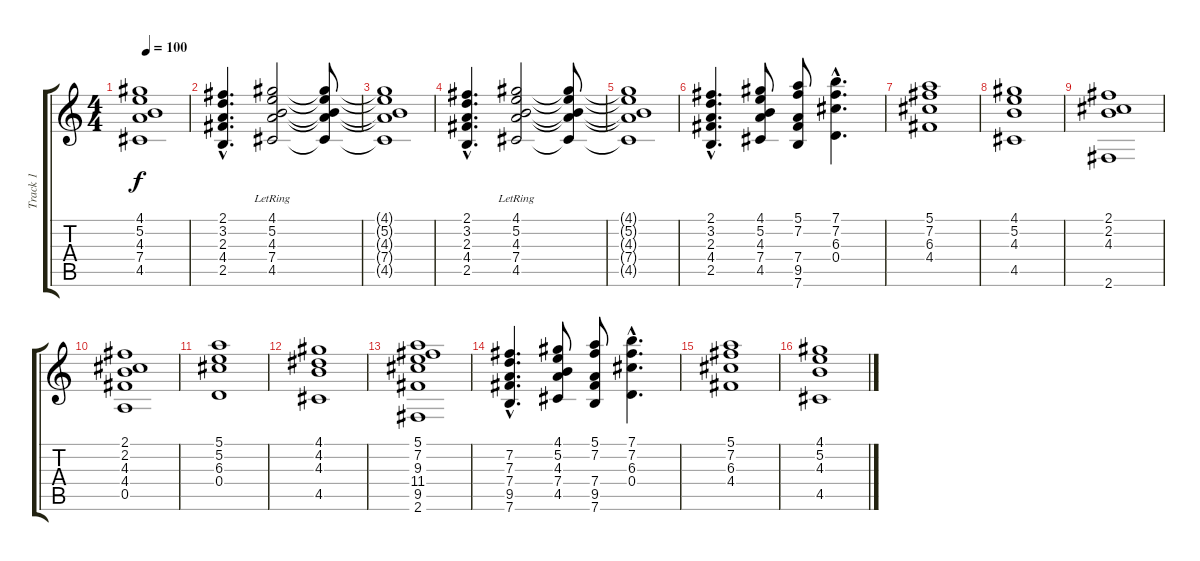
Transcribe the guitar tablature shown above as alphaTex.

\track ("Track 1" "Track 1") {instrument acousticguitarnylon}
\staff {score tabs}
\tuning (E4 B3 G3 D3 A2 E2) {hide}
\ts (4 4)
\tempo 100
\clef g2
\ks c
(4.1{t} 5.2{t} 4.3{t} 7.4{t} 4.5{t}).1{dy f} |
(2.1{hac} 3.2{hac} 2.3{hac} 4.4{hac} 2.5{hac}).4{d} (4.1{lr} 5.2{lr} 4.3{lr} 7.4{lr} 4.5{lr}).2 (4.1{t} 5.2{t} 4.3{t} 7.4{t} 4.5{t}).8 |
(4.1{t} 5.2{t} 4.3{t} 7.4{t} 4.5{t}).1 |
(2.1{hac} 3.2{hac} 2.3{hac} 4.4{hac} 2.5{hac}).4{d} (4.1{lr} 5.2{lr} 4.3{lr} 7.4{lr} 4.5{lr}).2 (4.1{t} 5.2{t} 4.3{t} 7.4{t} 4.5{t}).8 |
(4.1{t} 5.2{t} 4.3{t} 7.4{t} 4.5{t}).1 |
(2.1{hac} 3.2{hac} 2.3{hac} 4.4{hac} 2.5{hac}).4{d} (4.1 5.2 4.3 7.4 4.5).8 (5.1 7.2 7.4 9.5 7.6).8 (7.1{hac} 7.2{hac} 6.3{hac} 0.4{hac}).4{d} |
(5.1 7.2 6.3 4.4).1 |
(4.1 5.2 4.3 4.5).1 |
(2.1 2.2 4.3 2.6).1 |
(2.1 2.2 4.3 4.4 0.5).1 |
(5.1 5.2 6.3 0.4).1 |
(4.1 4.2 4.3 4.5).1 |
(5.1 7.2 9.3 11.4 9.5 2.6).1 |
(7.2{hac} 7.3{hac} 7.4{hac} 9.5{hac} 7.6{hac}).4{d} (4.1 5.2 4.3 7.4 4.5).8 (5.1 7.2 7.4 9.5 7.6).8 (7.1{hac} 7.2{hac} 6.3{hac} 0.4{hac}).4{d} |
(5.1 7.2 6.3 4.4).1 |
(4.1 5.2 4.3 4.5).1
